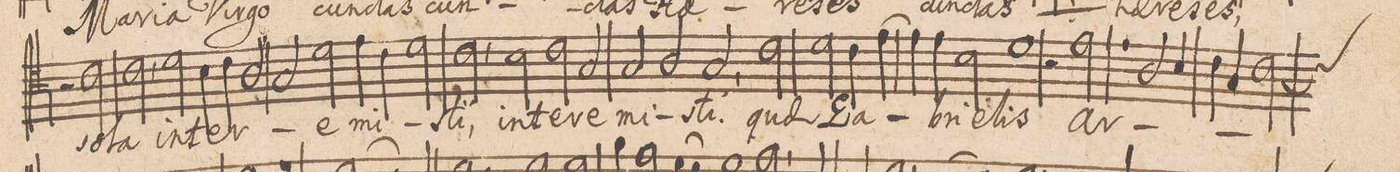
**kern	**text
*I"TENOR.	*
*clefC4	*
*k[]	*
*met(c|)	*
*M2/1	*
2r	.
2c\	so-
2c,<\	-la
2d\	in-
=22-	=22-
4B\	-ter-
4c\	.
2A/	.
2G/	.
2d\	-e-
=23-	=23-
4e\	-mi-
4c\	.
2d\	.
2c,<\	-sti,
2B\	in-
=24-	=24-
2c\	-te-
2G/	-re-
2G/	-mi-
2A/	.
=25-	=25-
2G,</	-sti.
2c\	quae
2d\	Ga-
4c\	.
[4e\	.
=26-	=26-
4e\]	.
4e\	-bri-
2B\	-e-
1d\	-lis
=27-	=27-
2r	.
2.e\	ar-
2A/	.
4B/	.
=28-	=28-
4c\	.
4G/	.
*custos:c	*
[<2c\	.
*-	*-
